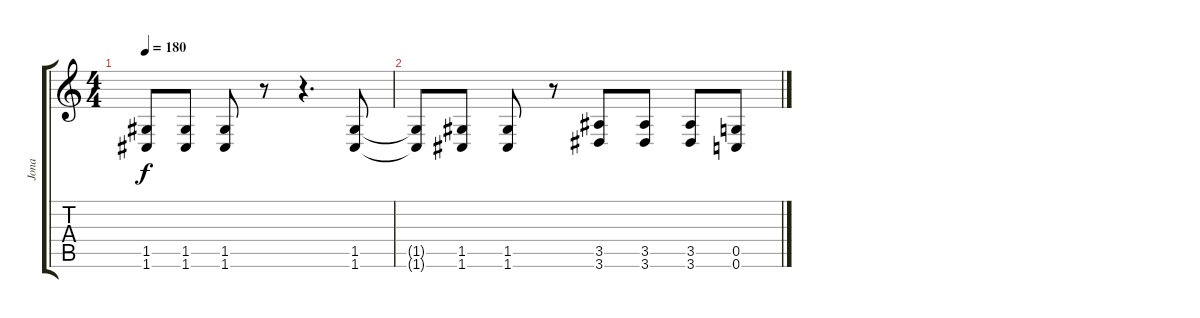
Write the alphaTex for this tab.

\track ("Jona" "Jona") {instrument distortionguitar}
\staff {score tabs}
\tuning (D4 A3 F3 C3 G2 C2) {hide}
\ts (4 4)
\tempo 180
\clef g2
\ks c
(1.5{t} 1.6{t}).8{dy f} (1.5 1.6).8 (1.5 1.6).8 r.8 r.4{d} (1.5 1.6).8 |
(1.5{t} 1.6{t}).8 (1.5 1.6).8 (1.5 1.6).8 r.8 (3.5 3.6).8 (3.5 3.6).8 (3.5 3.6).8 (0.5 0.6).8
